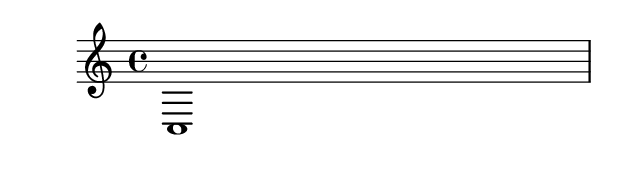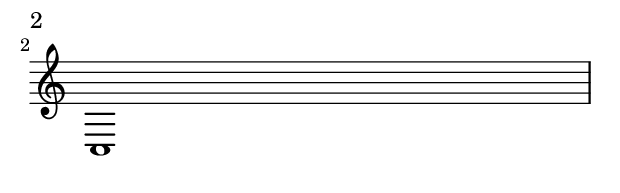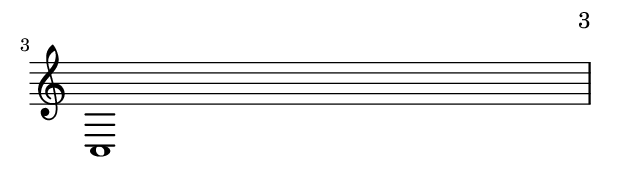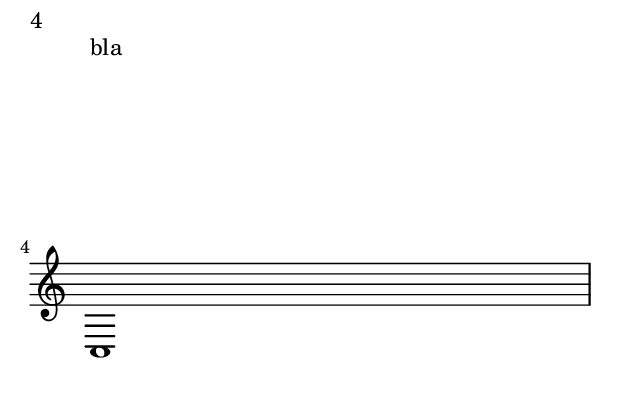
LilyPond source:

\header {

  texidoc = "By setting @code{page-top-space,} the Y position of the
first system can be forced to be uniform."

}
\version "2.12.0"

#(set-default-paper-size "a6")

\book {
  \score {

    \relative {
      c1\break\pageBreak
      c1\break\pageBreak
      c1
      \break\pageBreak
      \override TextScript #'padding = #20
      c1^"bla"
    }
  }

  \paper {
    page-top-space = 3 \cm
  }
}

